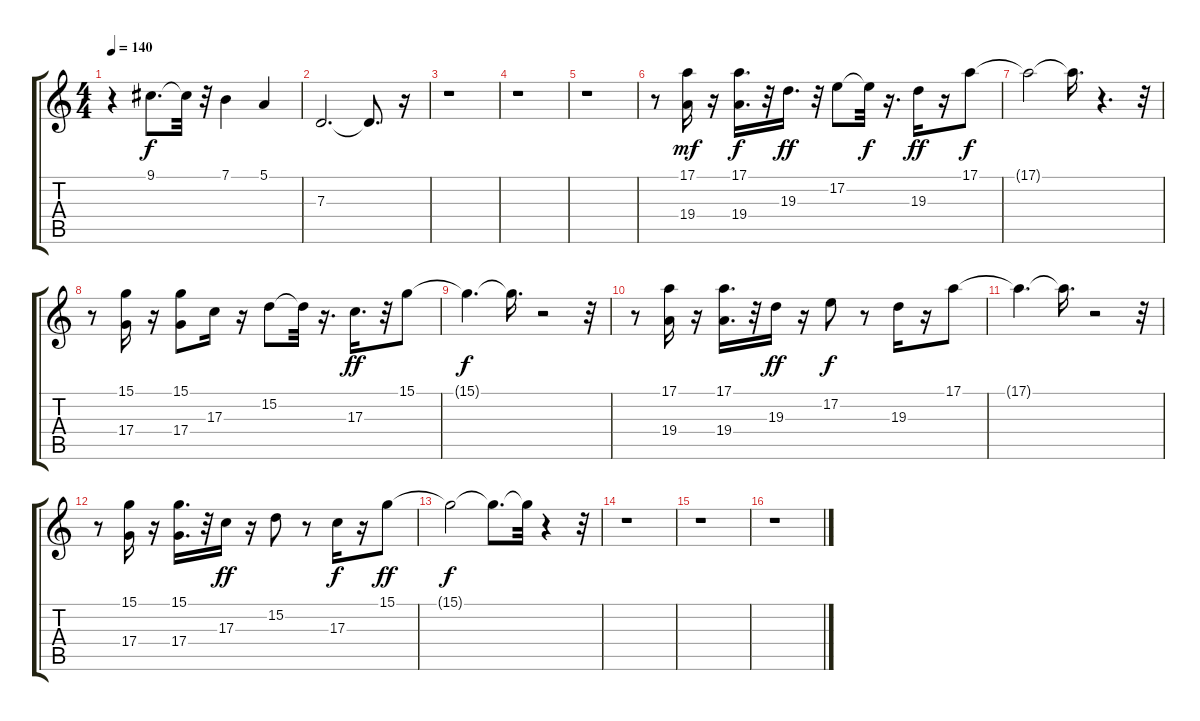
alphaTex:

\track "" {instrument fx5brightness}
\staff {score tabs}
\tuning (E4 B3 G3 D3 A2 E2) {hide}
\ts (4 4)
\tempo 140
\clef g2
\ks c
r.4{dy f} 9.1.8{d} 9.1{t}.32 r.32 7.1.4 5.1.4 |
7.3.2{d} 7.3{t}.8{d} r.16 |
r.1 |
r.1 |
r.1 |
r.8 (17.1 19.4).16{dy mf} r.16 (17.1 19.4).16{d dy f} r.32 19.3.16{d dy ff} r.32 17.2.8 17.2{t}.32{dy f} r.16{d} 19.3.16{dy ff} r.16 17.1.8{dy f} |
17.1{t}.2 17.1{t}.16{d} r.4{d} r.32 |
r.8 (15.1 17.4).16 r.16 (15.1 17.4).8 17.3.16 r.16 15.2.8 15.2{t}.32 r.16{d} 17.3.16{d dy ff} r.32 15.1.8 |
15.1{t}.4{d dy f} 15.1{t}.16{d} r.2 r.32 |
r.8 (17.1 19.4).16 r.16 (17.1 19.4).16{d} r.32 19.3.16{dy ff} r.16 17.2.8{dy f} r.8 19.3.16 r.16 17.1.8 |
17.1{t}.4{d} 17.1{t}.16{d} r.2 r.32 |
r.8 (15.1 17.4).16 r.16 (15.1 17.4).16{d} r.32 17.3.16{dy ff} r.16 15.2.8 r.8 17.3.16{dy f} r.16 15.1.8{dy ff} |
15.1{t}.2{dy f} 15.1{t}.8{d} 15.1{t}.32 r.4 r.32 |
r.1 |
r.1 |
r.1
